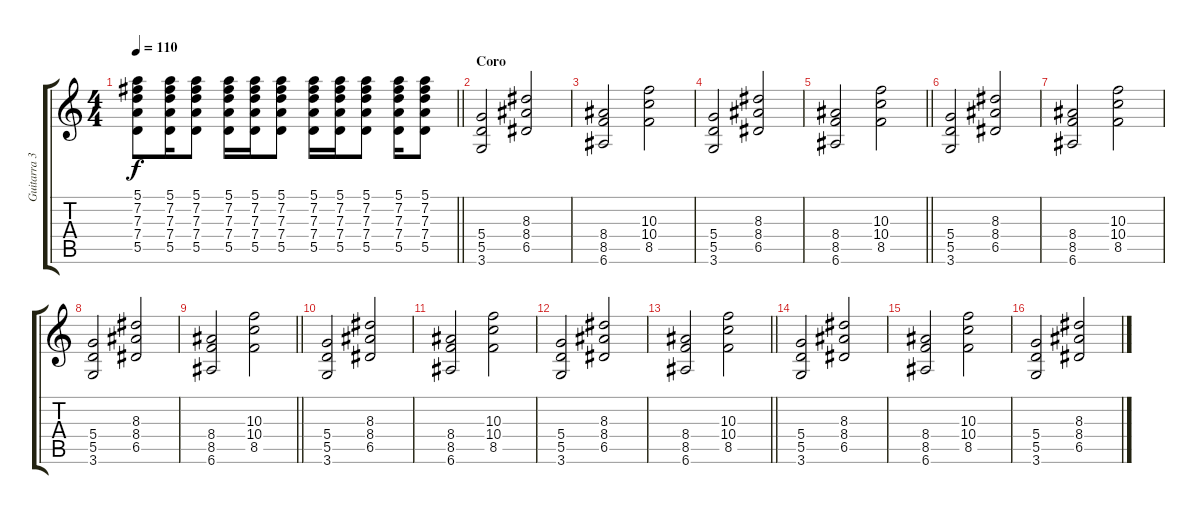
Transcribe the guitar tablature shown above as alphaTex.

\track ("Guitarra 3" "Guitarra 3") {instrument distortionguitar}
\staff {score tabs}
\tuning (E4 B3 G3 D3 A2 E2) {hide}
\ts (4 4)
\tempo 110
\clef g2
\barLineRight lightlight
\ks c
(5.1 7.2 7.3 7.4 5.5).8{dy f} (5.1 7.2 7.3 7.4 5.5).16 (5.1 7.2 7.3 7.4 5.5).8 (5.1 7.2 7.3 7.4 5.5).16 (5.1 7.2 7.3 7.4 5.5).16 (5.1 7.2 7.3 7.4 5.5).8 (5.1 7.2 7.3 7.4 5.5).16 (5.1 7.2 7.3 7.4 5.5).16 (5.1 7.2 7.3 7.4 5.5).8 (5.1 7.2 7.3 7.4 5.5).16 (5.1 7.2 7.3 7.4 5.5).8 |
\section ("" "Coro")
(5.4 5.5 3.6).2 (8.3 8.4 6.5).2 |
(8.4 8.5 6.6).2 (10.3 10.4 8.5).2 |
(5.4 5.5 3.6).2 (8.3 8.4 6.5).2 |
\barLineRight lightlight
(8.4 8.5 6.6).2 (10.3 10.4 8.5).2 |
\section ("" "")
(5.4 5.5 3.6).2 (8.3 8.4 6.5).2 |
(8.4 8.5 6.6).2 (10.3 10.4 8.5).2 |
(5.4 5.5 3.6).2 (8.3 8.4 6.5).2 |
\barLineRight lightlight
(8.4 8.5 6.6).2 (10.3 10.4 8.5).2 |
\section ("" "")
(5.4 5.5 3.6).2 (8.3 8.4 6.5).2 |
(8.4 8.5 6.6).2 (10.3 10.4 8.5).2 |
(5.4 5.5 3.6).2 (8.3 8.4 6.5).2 |
\barLineRight lightlight
(8.4 8.5 6.6).2 (10.3 10.4 8.5).2 |
\section ("" "")
(5.4 5.5 3.6).2 (8.3 8.4 6.5).2 |
(8.4 8.5 6.6).2 (10.3 10.4 8.5).2 |
(5.4 5.5 3.6).2 (8.3 8.4 6.5).2
